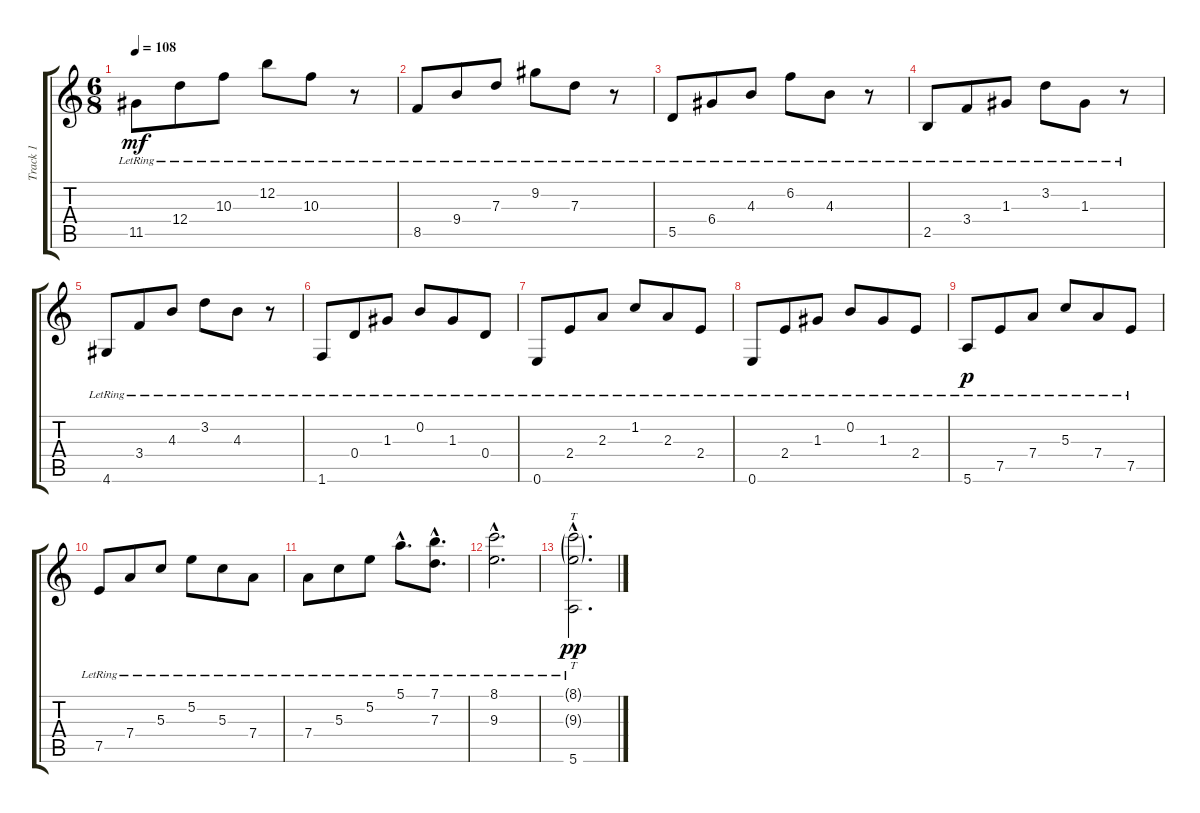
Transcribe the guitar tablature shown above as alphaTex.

\track ("Track 1" "Track 1") {instrument acousticguitarnylon}
\staff {score tabs}
\tuning (E4 B3 G3 D3 A2 E2) {hide}
\ts (6 8)
\tempo 108
\clef g2
\ks c
11.5{lr}.8{dy mf} 12.4{lr}.8 10.3{lr}.8 12.2{lr}.8 10.3{lr}.8 r.8 |
8.5{lr}.8 9.4{lr}.8 7.3{lr}.8 9.2{lr}.8 7.3{lr}.8 r.8 |
5.5{lr}.8 6.4{lr}.8 4.3{lr}.8 6.2{lr}.8 4.3{lr}.8 r.8 |
2.5{lr}.8 3.4{lr}.8 1.3{lr}.8 3.2{lr}.8 1.3{lr}.8 r.8 |
4.6{lr}.8 3.4{lr}.8 4.3{lr}.8 3.2{lr}.8 4.3{lr}.8 r.8 |
1.6{lr}.8 0.4{lr}.8 1.3{lr}.8 0.2{lr}.8 1.3{lr}.8 0.4{lr}.8 |
0.6{lr}.8 2.4{lr}.8 2.3{lr}.8 1.2{lr}.8 2.3{lr}.8 2.4{lr}.8 |
0.6{lr}.8 2.4{lr}.8 1.3{lr}.8 0.2{lr}.8 1.3{lr}.8 2.4{lr}.8 |
5.6{lr}.8{dy p} 7.5{lr}.8 7.4{lr}.8 5.3{lr}.8 7.4{lr}.8 7.5{lr}.8 |
7.5{lr}.8 7.4{lr}.8 5.3{lr}.8 5.2{lr}.8 5.3{lr}.8 7.4{lr}.8 |
7.4{lr}.8 5.3{lr}.8 5.2{lr}.8 5.1{hac lr}.8{d} (7.1{hac lr} 7.3{hac lr}).8{d} |
(8.1{hac lr} 9.3{hac}).2{d} |
(8.1{g hac lr} 9.3{g hac lr} 5.6{hac lr}).2{tt d dy pp}
